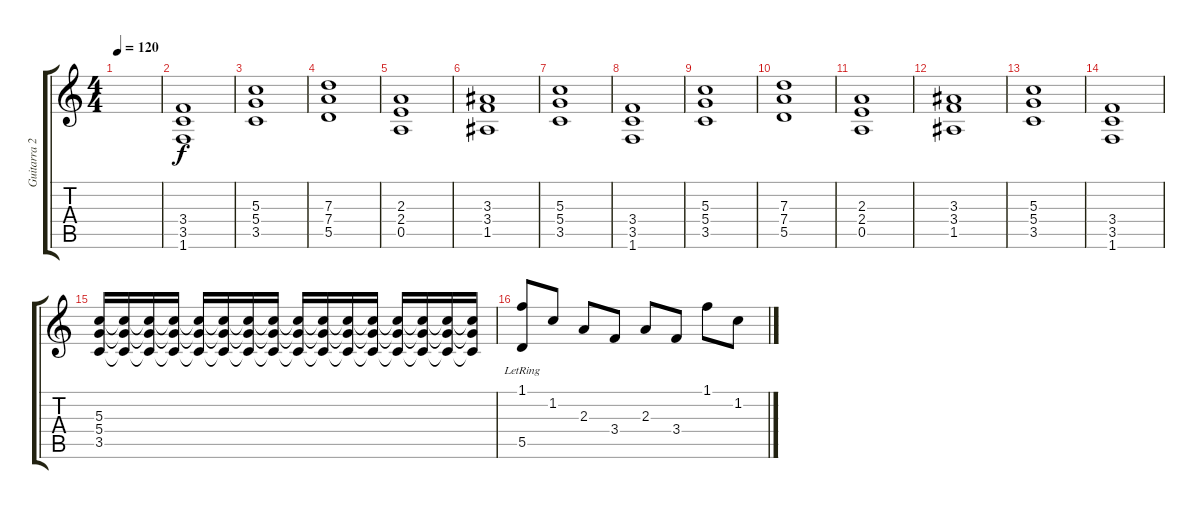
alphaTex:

\track ("Guitarra 2" "Guitarra 2") {instrument overdrivenguitar}
\staff {score tabs}
\tuning (E4 B3 G3 D3 A2 E2) {hide}
\ts (4 4)
\tempo 120
\clef g2
\ks c
|
(3.4 3.5 1.6).1 |
(5.3 5.4 3.5).1 |
(7.3 7.4 5.5).1 |
(2.3 2.4 0.5).1 |
(3.3 3.4 1.5).1 |
(5.3 5.4 3.5).1 |
(3.4 3.5 1.6).1 |
(5.3 5.4 3.5).1 |
(7.3 7.4 5.5).1 |
(2.3 2.4 0.5).1 |
(3.3 3.4 1.5).1 |
(5.3 5.4 3.5).1 |
(3.4 3.5 1.6).1 |
(5.3 5.4 3.5).16 (5.3{t} 5.4{t} 3.5{t}).16{volume 12} (5.3{t} 5.4{t} 3.5{t}).16{volume 11} (5.3{t} 5.4{t} 3.5{t}).16{volume 10} (5.3{t} 5.4{t} 3.5{t}).16{volume 9} (5.3{t} 5.4{t} 3.5{t}).16{volume 8} (5.3{t} 5.4{t} 3.5{t}).16{volume 8} (5.3{t} 5.4{t} 3.5{t}).16{volume 7} (5.3{t} 5.4{t} 3.5{t}).16{volume 7} (5.3{t} 5.4{t} 3.5{t}).16{volume 6} (5.3{t} 5.4{t} 3.5{t}).16{volume 6} (5.3{t} 5.4{t} 3.5{t}).16{volume 5} (5.3{t} 5.4{t} 3.5{t}).16{volume 4} (5.3{t} 5.4{t} 3.5{t}).16{volume 3} (5.3{t} 5.4{t} 3.5{t}).16{volume 2} (5.3{t} 5.4{t} 3.5{t}).16{volume 1} |
(1.1{lr} 5.5{lr}).8{volume 8 balance 7 instrument acousticguitarsteel} 1.2.8{instrument acousticguitarsteel} 2.3.8{instrument acousticguitarsteel} 3.4.8{instrument acousticguitarsteel} 2.3.8{instrument acousticguitarsteel} 3.4.8{instrument acousticguitarsteel} 1.1.8{instrument acousticguitarsteel} 1.2.8{instrument acousticguitarsteel}
